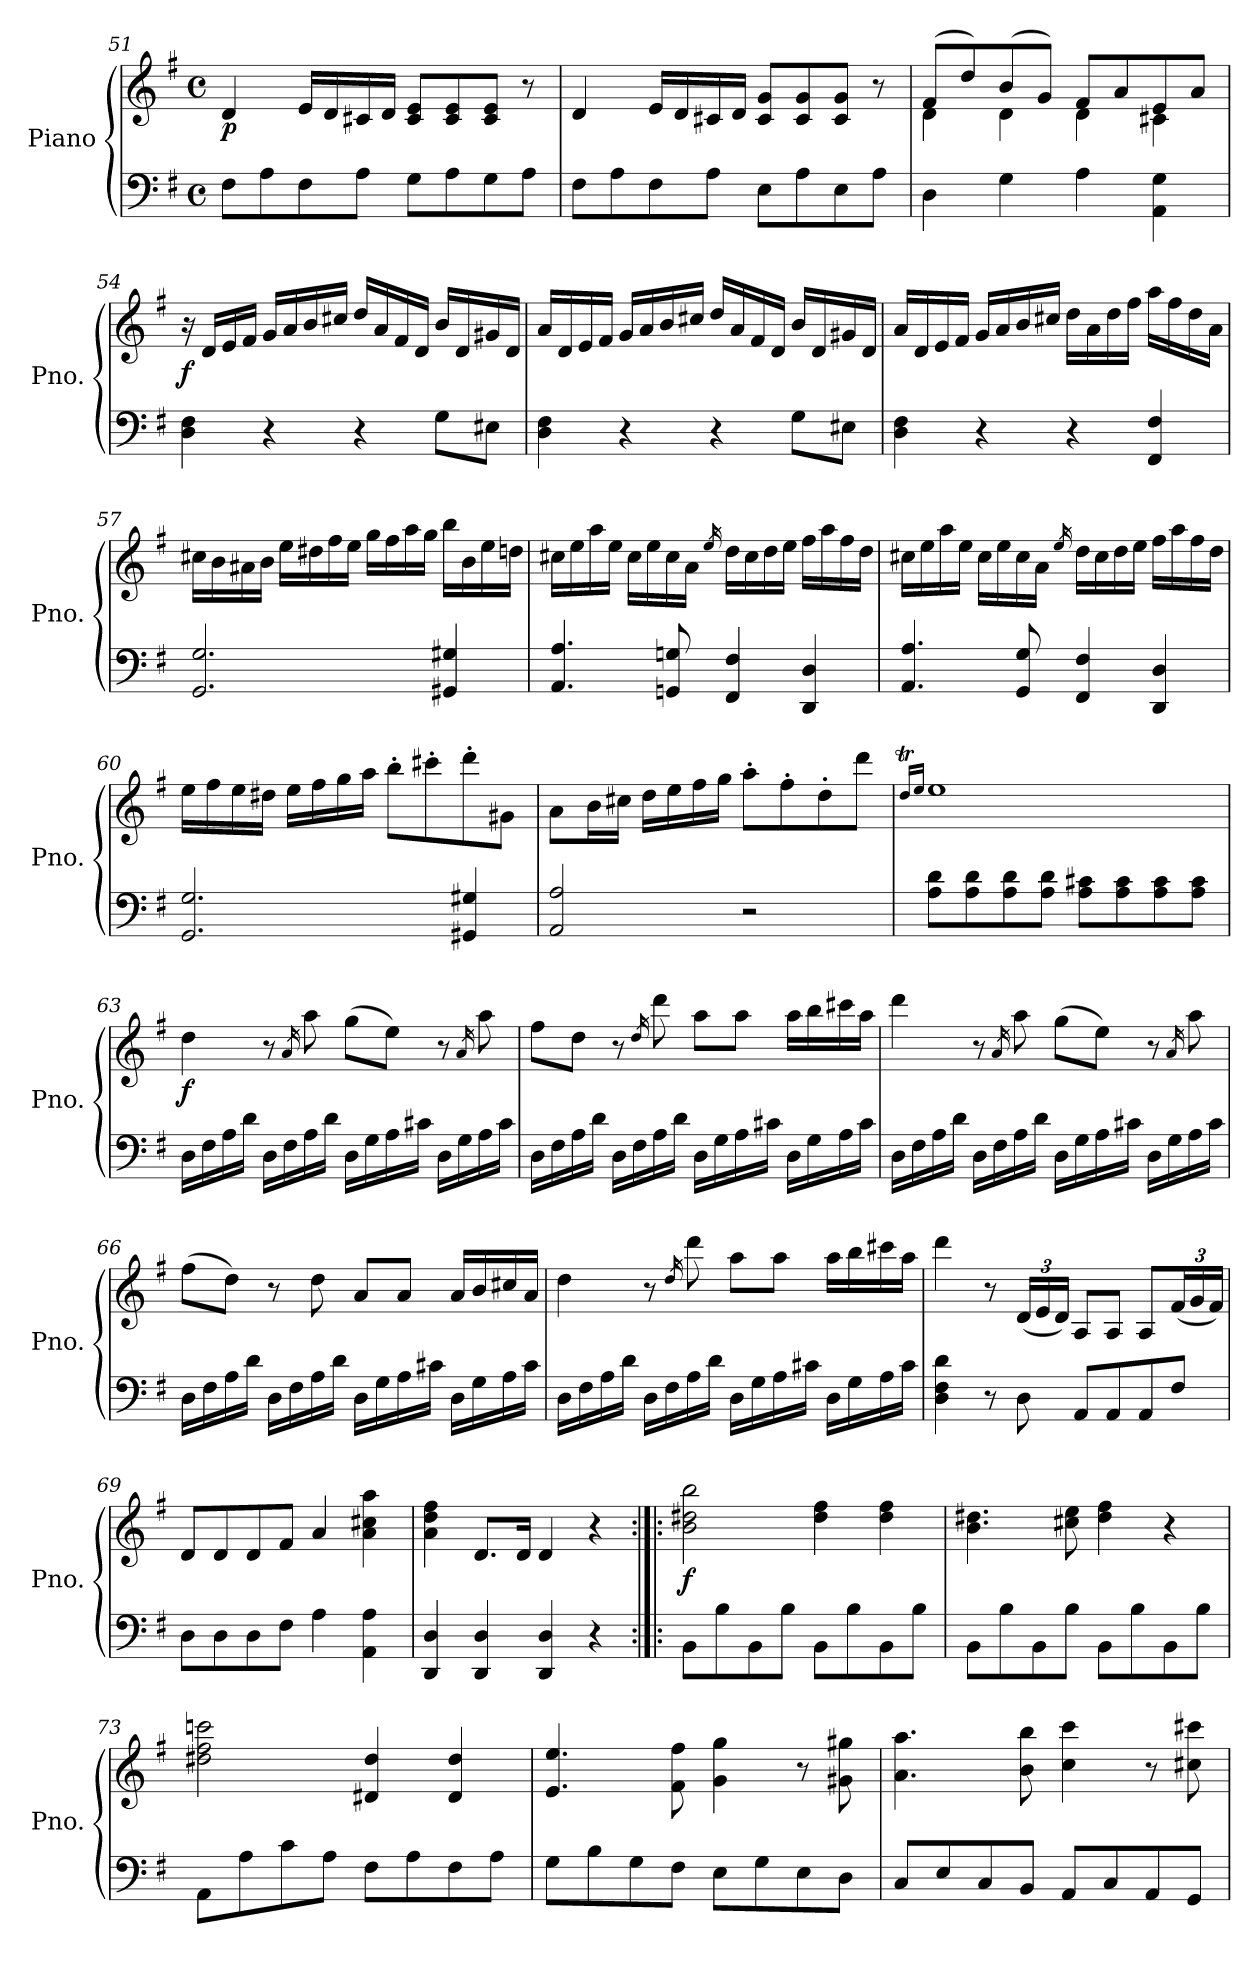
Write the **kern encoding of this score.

**kern	**kern	**dynam
*part1	*part1	*part1
*staff2	*staff1	*staff1/2
*I"Piano	*	*
*I'Pno.	*	*
*clefF4	*clefG2	*
*k[f#]	*k[f#]	*
*G:	*G:	*
*M4/4	*M4/4	*
*met(c)	*met(c)	*
=51	=51	=51
!	!	!LO:DY:b
8F#\L	4d/	p
8A\	.	.
8F#\	16e/LL	.
.	16d/	.
8A\J	16c#X/	.
.	16d/JJ	.
8G\L	8c#/ 8e/L	.
8A\	8c#/ 8e/	.
8G\	8c#/ 8e/J	.
8A\J	8r	.
!!LO:LB:g=z
=52	=52	=52
8F#\L	4d/	.
8A\	.	.
8F#\	16e/LL	.
.	16d/	.
8A\J	16c#X/	.
.	16d/JJ	.
8E\L	8c#/ 8g/L	.
8A\	8c#/ 8g/	.
8E\	8c#/ 8g/J	.
8A\J	8r	.
=53	=53	=53
*	*^	*
4D\	(8f#/L	4d\	.
.	8dd/)	.	.
4G\	(8b/	4d\	.
.	8g/J)	.	.
4A\	8f#/L	4d\	.
.	8a/	.	.
4AA\ 4G\	8e/	4c#X\	.
.	8a/J	.	.
*	*v	*v	*
=54	=54	=54
!	!	!LO:DY:b
4D\ 4F#\	16r	f
.	16d/LL	.
.	16e/	.
.	16f#/JJ	.
4r	16g/LL	.
.	16a/	.
.	16b/	.
.	16cc#X/JJ	.
4r	16dd/LL	.
.	16a/	.
.	16f#/	.
.	16d/JJ	.
8G\L	16b/LL	.
.	16d/	.
8E#X\J	16g#X/	.
.	16d/JJ	.
!!LO:LB:g=z
=55	=55	=55
4D\ 4F#\	16a/LL	.
.	16d/	.
.	16e/	.
.	16f#/JJ	.
4r	16g/LL	.
.	16a/	.
.	16b/	.
.	16cc#X/JJ	.
4r	16dd/LL	.
.	16a/	.
.	16f#/	.
.	16d/JJ	.
8G\L	16b/LL	.
.	16d/	.
8E#X\J	16g#X/	.
.	16d/JJ	.
=56	=56	=56
4D\ 4F#\	16a/LL	.
.	16d/	.
.	16e/	.
.	16f#/JJ	.
4r	16g/LL	.
.	16a/	.
.	16b/	.
.	16cc#X/JJ	.
4r	16dd\LL	.
.	16a\	.
.	16dd\	.
.	16ff#\JJ	.
4FF#/ 4F#/	16aa\LL	.
.	16ff#\	.
.	16dd\	.
.	16a\JJ	.
!!LO:PB:g=z
=57	=57	=57
2.GG/ 2.G/	16cc#X\LL	.
.	16b\	.
.	16a#X\	.
.	16b\JJ	.
.	16ee\LL	.
.	16dd#X\	.
.	16ff#\	.
.	16ee\JJ	.
.	16gg\LL	.
.	16ff#\	.
.	16aa\	.
.	16gg\JJ	.
4GG#X/ 4G#X/	16bb\LL	.
.	16b\	.
.	16ee\	.
.	16ddn\JJ	.
!!LO:LB:g=z
=58	=58	=58
4.AA/ 4.A/	16cc#X\LL	.
.	16ee\	.
.	16aa\	.
.	16ee\JJ	.
.	16cc#\LL	.
.	16ee\	.
8GGn/ 8Gn/	16cc#\	.
.	16a\JJ	.
.	16qee/	.
4FF#/ 4F#/	16dd\LL	.
.	16cc#\	.
.	16dd\	.
.	16ee\JJ	.
4DD/ 4D/	16ff#\LL	.
.	16aa\	.
.	16ff#\	.
.	16dd\JJ	.
=59	=59	=59
4.AA/ 4.A/	16cc#X\LL	.
.	16ee\	.
.	16aa\	.
.	16ee\JJ	.
.	16cc#\LL	.
.	16ee\	.
8GG/ 8G/	16cc#\	.
.	16a\JJ	.
.	16qee/	.
4FF#/ 4F#/	16dd\LL	.
.	16cc#\	.
.	16dd\	.
.	16ee\JJ	.
4DD/ 4D/	16ff#\LL	.
.	16aa\	.
.	16ff#\	.
.	16dd\JJ	.
=60	=60	=60
2.GG/ 2.G/	16ee\LL	.
.	16ff#\	.
.	16ee\	.
.	16dd#X\JJ	.
.	16ee\LL	.
.	16ff#\	.
.	16gg\	.
.	16aa\JJ	.
.	8bb'\L	.
.	8ccc#X'\	.
4GG#X/ 4G#X/	8ddd'\	.
.	8g#X\J	.
!!LO:LB:g=z
=61	=61	=61
2AA/ 2A/	8a\L	.
.	16b\L	.
.	16cc#X\JJ	.
.	16dd\LL	.
.	16ee\	.
.	16ff#\	.
.	16gg\JJ	.
2r	8aa'\L	.
.	8ff#'\	.
.	8dd'\	.
.	8ddd\J	.
=62	=62	=62
.	16qddT/LL	.
.	16qee/JJ	.
8A\ 8d\L	1ee	.
8A\ 8d\	.	.
8A\ 8d\	.	.
8A\ 8d\J	.	.
8A\ 8c#X\L	.	.
8A\ 8c#\	.	.
8A\ 8c#\	.	.
8A\ 8c#\J	.	.
=63	=63	=63
!	!	!LO:DY:b
16D\LL	4dd\	f
16F#\	.	.
16A\	.	.
16d\JJ	.	.
16D\LL	8r	.
16F#\	.	.
.	16qa/	.
16A\	8aa\	.
16d\JJ	.	.
16D\LL	(8gg\L	.
16G\	.	.
16A\	8ee\J)	.
16c#X\JJ	.	.
16D\LL	8r	.
16G\	.	.
.	16qa/	.
16A\	8aa\	.
16c#\JJ	.	.
!!LO:LB:g=z
=64	=64	=64
16D\LL	8ff#\L	.
16F#\	.	.
16A\	8dd\J	.
16d\JJ	.	.
16D\LL	8r	.
16F#\	.	.
.	16qdd/	.
16A\	8ddd\	.
16d\JJ	.	.
16D\LL	8aa\L	.
16G\	.	.
16A\	8aa\J	.
16c#X\JJ	.	.
16D\LL	16aa\LL	.
16G\	16bb\	.
16A\	16ccc#X\	.
16c#\JJ	16aa\JJ	.
=65	=65	=65
16D\LL	4ddd\	.
16F#\	.	.
16A\	.	.
16d\JJ	.	.
16D\LL	8r	.
16F#\	.	.
.	16qa/	.
16A\	8aa\	.
16d\JJ	.	.
16D\LL	(8gg\L	.
16G\	.	.
16A\	8ee\J)	.
16c#X\JJ	.	.
16D\LL	8r	.
16G\	.	.
.	16qa/	.
16A\	8aa\	.
16c#\JJ	.	.
!!LO:LB:g=z
=66	=66	=66
16D\LL	(8ff#\L	.
16F#\	.	.
16A\	8dd\J)	.
16d\JJ	.	.
16D\LL	8r	.
16F#\	.	.
16A\	8dd\	.
16d\JJ	.	.
16D\LL	8a/L	.
16G\	.	.
16A\	8a/J	.
16c#X\JJ	.	.
16D\LL	16a/LL	.
16G\	16b/	.
16A\	16cc#X/	.
16c#\JJ	16a/JJ	.
!!LO:LB:g=z
=67	=67	=67
16D\LL	4dd\	.
16F#\	.	.
16A\	.	.
16d\JJ	.	.
16D\LL	8r	.
16F#\	.	.
.	16qdd/	.
16A\	8ddd\	.
16d\JJ	.	.
16D\LL	8aa\L	.
16G\	.	.
16A\	8aa\J	.
16c#X\JJ	.	.
16D\LL	16aa\LL	.
16G\	16bb\	.
16A\	16ccc#X\	.
16c#\JJ	16aa\JJ	.
=68	=68	=68
4D\ 4F#\ 4d\	4ddd\	.
8r	8r	.
*	*Xbrackettup	*
8D\	(24d/LL	.
.	24e/	.
.	24d/JJ)	.
8AA/L	8A/L	.
8AA/	8A/J	.
8AA/	8A/L	.
8F#/J	(24f#/L	.
.	24g/	.
.	24f#/JJ)	.
=69	=69	=69
8D\L	8d/L	.
8D\	8d/	.
8D\	8d/	.
8F#\J	8f#/J	.
4A\	4a/	.
4AA\ 4A\	4a\ 4cc#X\ 4aa\	.
=70	=70	=70
4DD/ 4D/	4a\ 4dd\ 4ff#\	.
4DD/ 4D/	8.d/L	.
.	16d/Jk	.
4DD/ 4D/	4d/	.
4r	4r	.
!!LO:PB:g=z
=71:|!|:	=71:|!|:	=71:|!|:
!	!	!LO:DY:b
8BB\L	2b\ 2dd#X\ 2bb\	f
8B\	.	.
8BB\	.	.
8B\J	.	.
8BB\L	4dd#\ 4ff#\	.
8B\	.	.
8BB\	4dd#\ 4ff#\	.
8B\J	.	.
=72	=72	=72
8BB\L	4.b\ 4.dd#X\	.
8B\	.	.
8BB\	.	.
8B\J	8cc#X\ 8ee\	.
8BB\L	4dd#\ 4ff#\	.
8B\	.	.
8BB\	4r	.
8B\J	.	.
=73	=73	=73
8AA\L	2dd#X\ 2ff#\ 2cccn\	.
8A\	.	.
8c\	.	.
8A\J	.	.
8F#\L	4d#X/ 4dd#/	.
8A\	.	.
8F#\	4d#/ 4dd#/	.
8A\J	.	.
=74	=74	=74
8G\L	4.e/ 4.ee/	.
8B\	.	.
8G\	.	.
8F#\J	8f#\ 8ff#\	.
8E\L	4g\ 4gg\	.
8G\	.	.
8E\	8r	.
8D\J	8g#X\ 8gg#X\	.
=75	=75	=75
8C/L	4.a\ 4.aa\	.
8E/	.	.
8C/	.	.
8BB/J	8b\ 8bb\	.
8AA/L	4cc\ 4ccc\	.
8C/	.	.
8AA/	8r	.
8GG/J	8cc#X\ 8ccc#X\	.
=	=	=
*-	*-	*-
